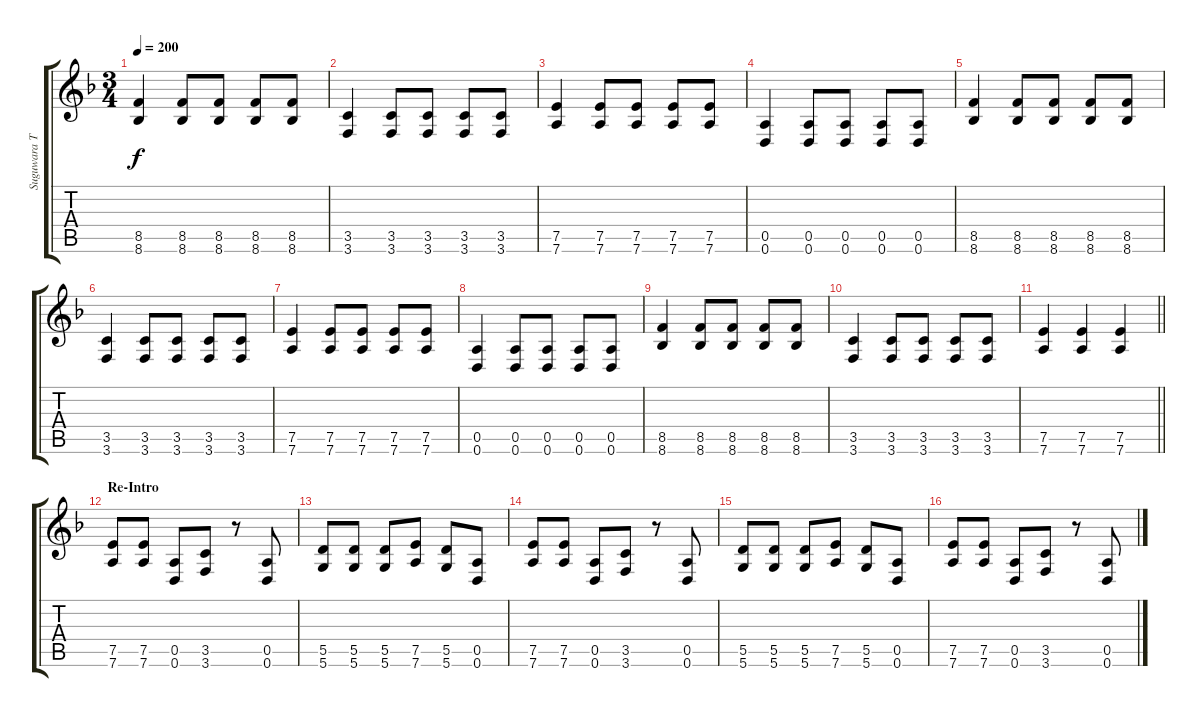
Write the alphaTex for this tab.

\track ("Suguwara Takuro" "Suguwara T") {instrument overdrivenguitar}
\staff {score tabs}
\tuning (E4 B3 G3 D3 A2 D2) {hide}
\ts (3 4)
\tempo 200
\clef g2
\ks dminor
(8.5 8.6).4{dy f} (8.5 8.6).8 (8.5 8.6).8 (8.5 8.6).8 (8.5 8.6).8 |
(3.5 3.6).4 (3.5 3.6).8 (3.5 3.6).8 (3.5 3.6).8 (3.5 3.6).8 |
(7.5 7.6).4 (7.5 7.6).8 (7.5 7.6).8 (7.5 7.6).8 (7.5 7.6).8 |
(0.5 0.6).4 (0.5 0.6).8 (0.5 0.6).8 (0.5 0.6).8 (0.5 0.6).8 |
(8.5 8.6).4 (8.5 8.6).8 (8.5 8.6).8 (8.5 8.6).8 (8.5 8.6).8 |
(3.5 3.6).4 (3.5 3.6).8 (3.5 3.6).8 (3.5 3.6).8 (3.5 3.6).8 |
(7.5 7.6).4 (7.5 7.6).8 (7.5 7.6).8 (7.5 7.6).8 (7.5 7.6).8 |
(0.5 0.6).4 (0.5 0.6).8 (0.5 0.6).8 (0.5 0.6).8 (0.5 0.6).8 |
(8.5 8.6).4 (8.5 8.6).8 (8.5 8.6).8 (8.5 8.6).8 (8.5 8.6).8 |
(3.5 3.6).4 (3.5 3.6).8 (3.5 3.6).8 (3.5 3.6).8 (3.5 3.6).8 |
\barLineRight lightlight
(7.5 7.6).4 (7.5 7.6).4 (7.5 7.6).4 |
\section ("" "Re-Intro")
(7.5 7.6).8{balance 8} (7.5 7.6).8 (0.5 0.6).8 (3.5 3.6).8 r.8 (0.5 0.6).8 |
(5.5 5.6).8 (5.5 5.6).8 (5.5 5.6).8 (7.5 7.6).8 (5.5 5.6).8 (0.5 0.6).8 |
(7.5 7.6).8 (7.5 7.6).8 (0.5 0.6).8 (3.5 3.6).8 r.8 (0.5 0.6).8 |
(5.5 5.6).8 (5.5 5.6).8 (5.5 5.6).8 (7.5 7.6).8 (5.5 5.6).8 (0.5 0.6).8 |
(7.5 7.6).8 (7.5 7.6).8 (0.5 0.6).8 (3.5 3.6).8 r.8 (0.5 0.6).8
